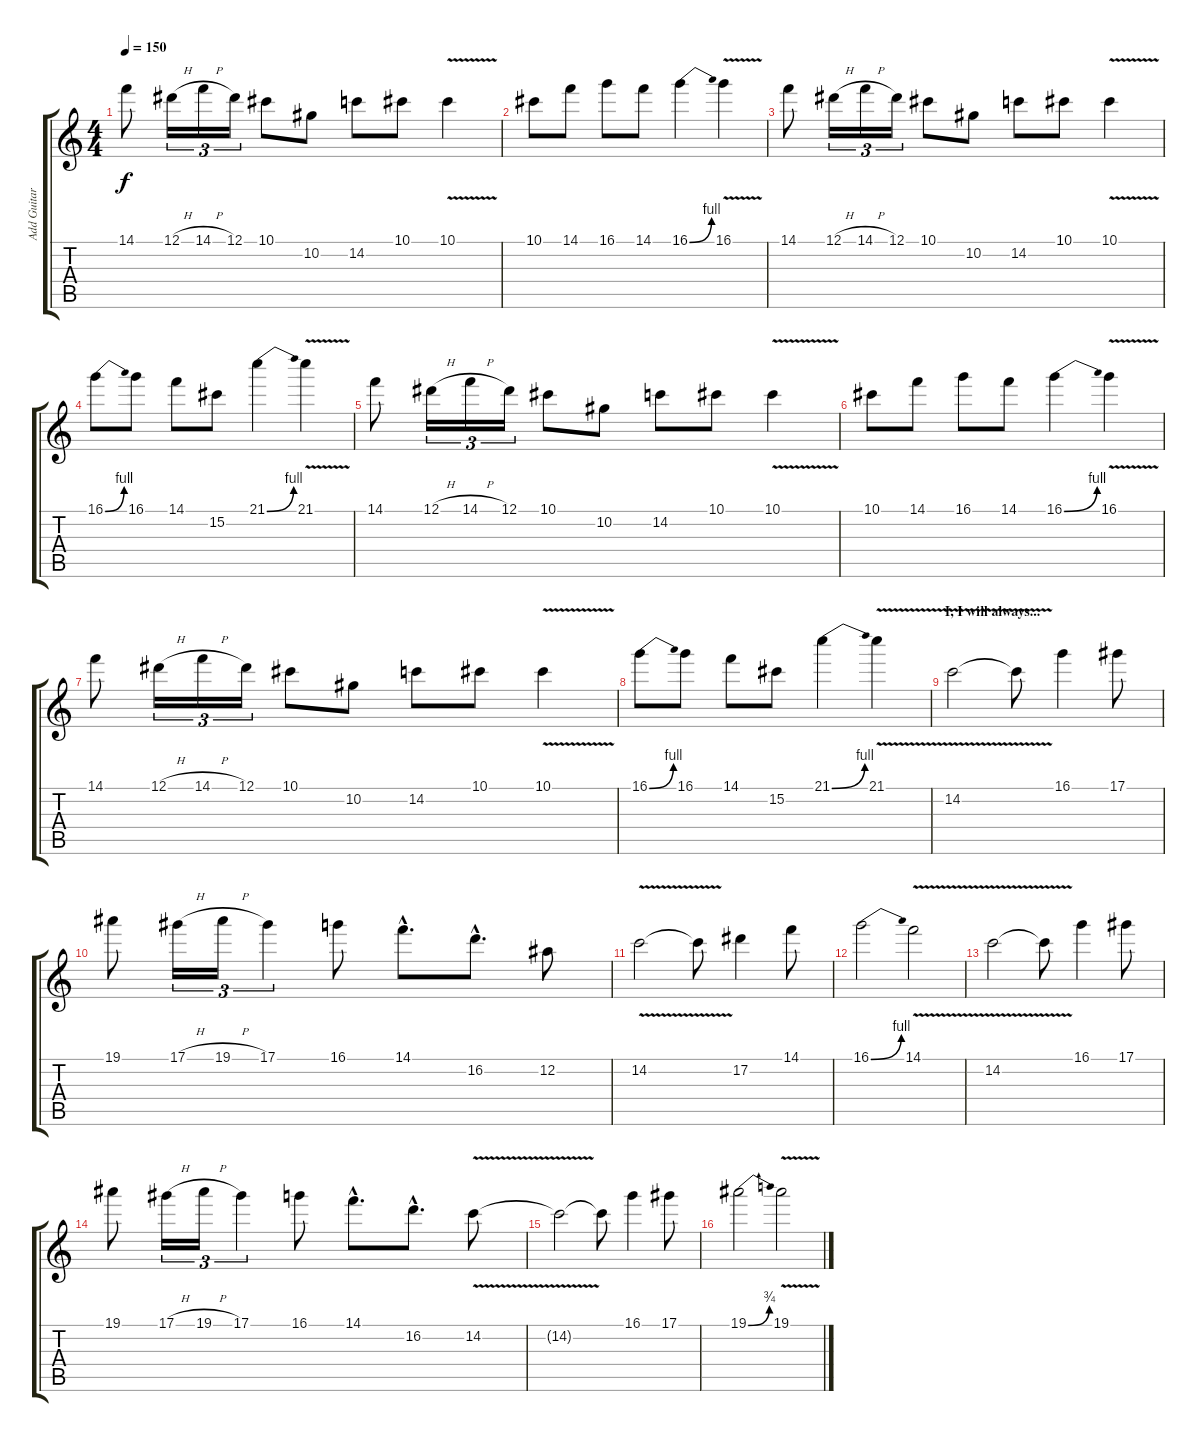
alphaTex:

\track ("Add Guitar 1" "Add Guitar") {instrument distortionguitar}
\staff {score tabs}
\tuning (Eb4 Bb3 Gb3 Db3 Ab2 Eb2) {hide}
\ts (4 4)
\tempo 150
\clef g2
\ks c
14.1.8{dy f} 12.1{h}.16{tu (3 2)} 14.1{h}.16{tu (3 2)} 12.1.16{tu (3 2)} 10.1.8 10.2.8 14.2.8 10.1.8 10.1{v}.4 |
10.1.8 14.1.8 16.1.8 14.1.8 16.1{be (bend 0 0 60 4)}.4 16.1{v}.4 |
14.1.8 12.1{h}.16{tu (3 2)} 14.1{h}.16{tu (3 2)} 12.1.16{tu (3 2)} 10.1.8 10.2.8 14.2.8 10.1.8 10.1{v}.4 |
16.1{be (bend 0 0 60 4)}.8 16.1.8 14.1.8 15.2.8 21.1{be (bend 0 0 60 4)}.4 21.1{v}.4 |
14.1.8 12.1{h}.16{tu (3 2)} 14.1{h}.16{tu (3 2)} 12.1.16{tu (3 2)} 10.1.8 10.2.8 14.2.8 10.1.8 10.1{v}.4 |
10.1.8 14.1.8 16.1.8 14.1.8 16.1{be (bend 0 0 60 4)}.4 16.1{v}.4 |
14.1.8 12.1{h}.16{tu (3 2)} 14.1{h}.16{tu (3 2)} 12.1.16{tu (3 2)} 10.1.8 10.2.8 14.2.8 10.1.8 10.1{v}.4 |
16.1{be (bend 0 0 60 4)}.8 16.1.8 14.1.8 15.2.8 21.1{be (bend 0 0 60 4)}.4 21.1{v}.4 |
\section ("" "I, I will always...")
14.2{v}.2 14.2{t}.8 16.1.4 17.1.8 |
19.1.8 17.1{h}.16{tu (3 2)} 19.1{h}.16{tu (3 2)} 17.1.4{tu (3 2)} 16.1.8 14.1{hac}.8{d} 16.2{hac}.8{d} 12.2.8 |
14.2{v}.2 14.2{t}.8 17.2.4 14.1.8 |
16.1{be (bend 0 0 60 4)}.2 14.1{v}.2 |
14.2{v}.2 14.2{t}.8 16.1.4 17.1.8 |
19.1.8 17.1{h}.16{tu (3 2)} 19.1{h}.16{tu (3 2)} 17.1.4{tu (3 2)} 16.1.8 14.1{hac}.8{d} 16.2{hac}.8{d} 14.2{v}.8 |
14.2{t}.2 14.2{t}.8 16.1.4 17.1.8 |
19.1{be (bend 0 0 60 3)}.2 19.1{v}.2
